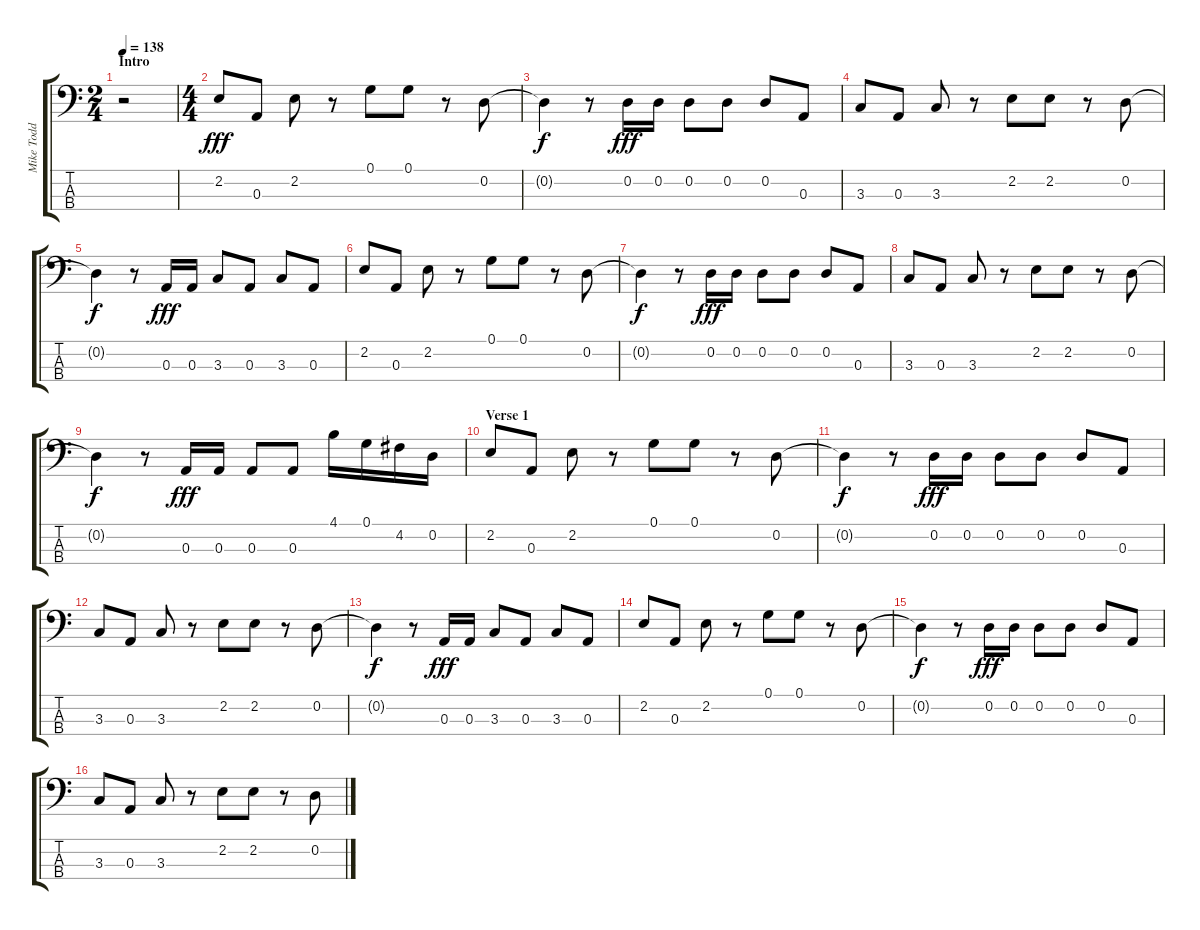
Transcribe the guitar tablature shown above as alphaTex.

\track ("Mike Todd" "Mike Todd") {instrument electricbassfinger}
\staff {score tabs}
\tuning (G2 D2 A1 E1) {hide}
\ts (2 4)
\section ("" "Intro")
\tempo 138
\clef f4
\ks c
r.2{dy fff instrument electricbassfinger} |
\ts (4 4)
2.2.8 0.3.8 2.2.8 r.8 0.1.8 0.1.8 r.8 0.2.8 |
0.2{t}.4{dy f} r.8 0.2.16{dy fff} 0.2.16 0.2.8 0.2.8 0.2.8 0.3.8 |
3.3.8 0.3.8 3.3.8 r.8 2.2.8 2.2.8 r.8 0.2.8 |
0.2{t}.4{dy f} r.8 0.3.16{dy fff} 0.3.16 3.3.8 0.3.8 3.3.8 0.3.8 |
2.2.8 0.3.8 2.2.8 r.8 0.1.8 0.1.8 r.8 0.2.8 |
0.2{t}.4{dy f} r.8 0.2.16{dy fff} 0.2.16 0.2.8 0.2.8 0.2.8 0.3.8 |
3.3.8 0.3.8 3.3.8 r.8 2.2.8 2.2.8 r.8 0.2.8 |
0.2{t}.4{dy f} r.8 0.3.16{dy fff} 0.3.16 0.3.8 0.3.8 4.1.16 0.1.16 4.2.16 0.2.16 |
\section ("" "Verse 1")
2.2.8 0.3.8 2.2.8 r.8 0.1.8 0.1.8 r.8 0.2.8 |
0.2{t}.4{dy f} r.8 0.2.16{dy fff} 0.2.16 0.2.8 0.2.8 0.2.8 0.3.8 |
3.3.8 0.3.8 3.3.8 r.8 2.2.8 2.2.8 r.8 0.2.8 |
0.2{t}.4{dy f} r.8 0.3.16{dy fff} 0.3.16 3.3.8 0.3.8 3.3.8 0.3.8 |
2.2.8 0.3.8 2.2.8 r.8 0.1.8 0.1.8 r.8 0.2.8 |
0.2{t}.4{dy f} r.8 0.2.16{dy fff} 0.2.16 0.2.8 0.2.8 0.2.8 0.3.8 |
3.3.8 0.3.8 3.3.8 r.8 2.2.8 2.2.8 r.8 0.2.8
